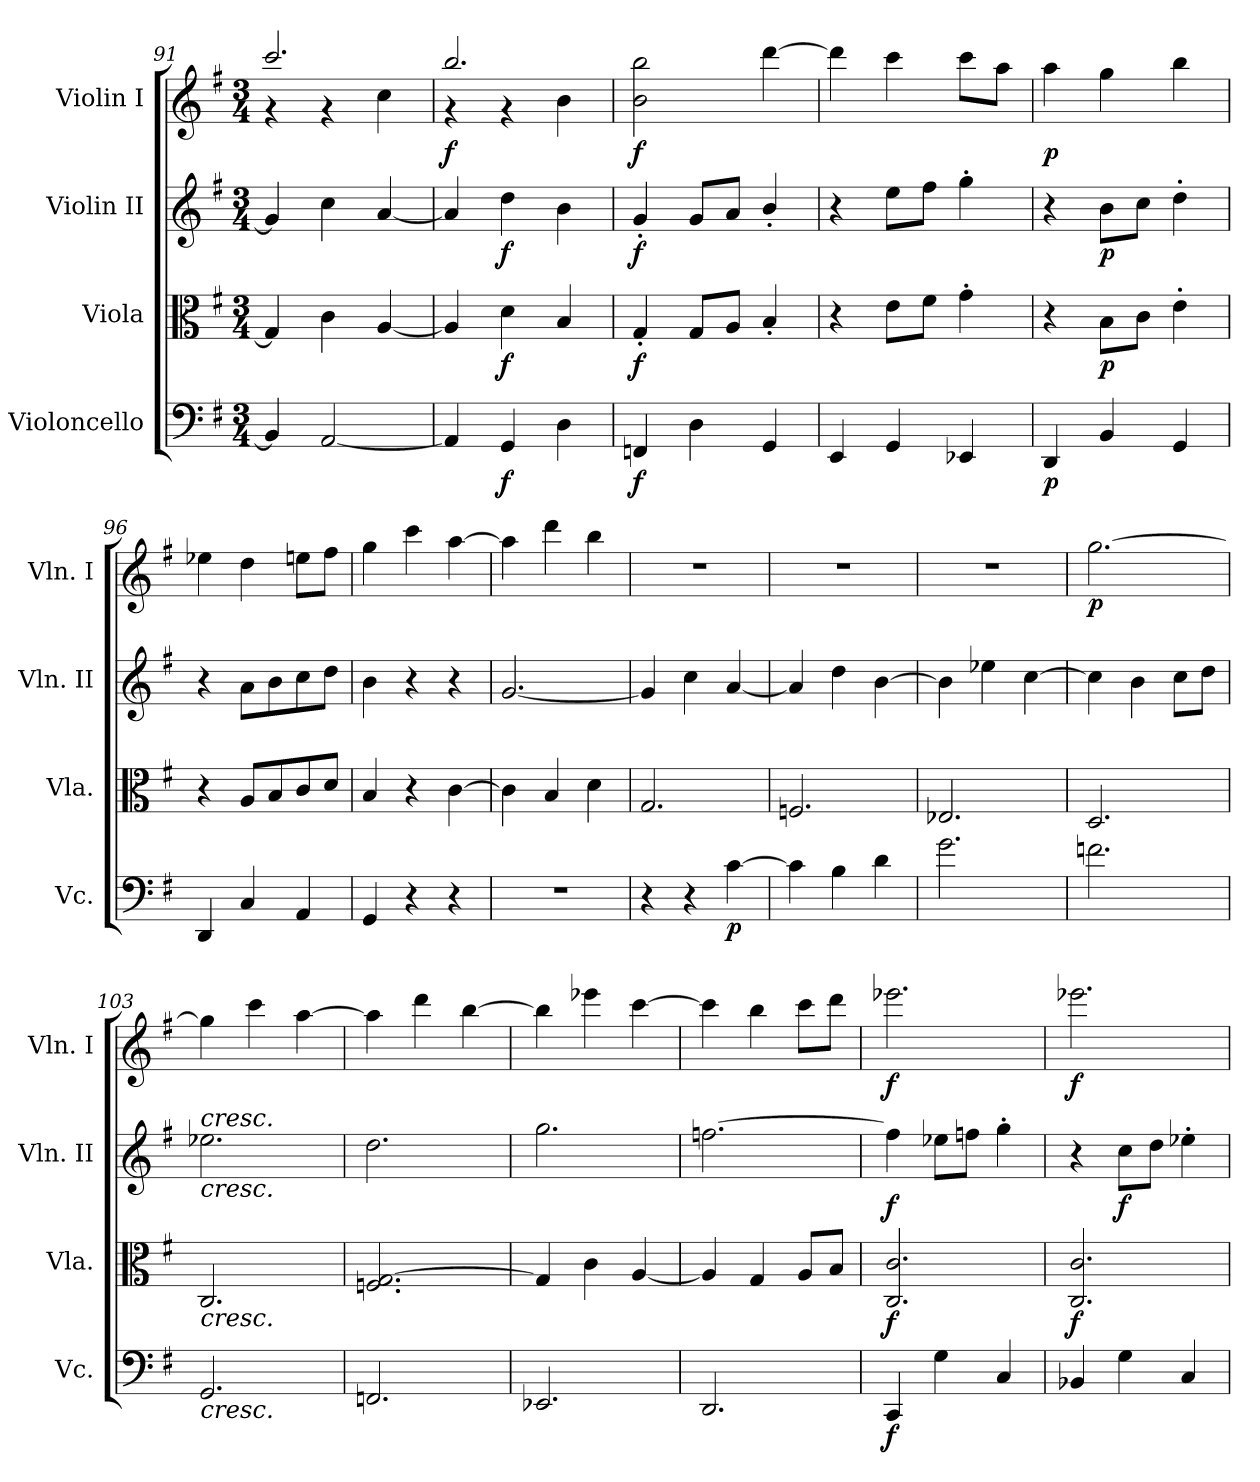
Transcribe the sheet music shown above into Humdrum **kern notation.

**kern	**dynam	**kern	**dynam	**kern	**dynam	**kern	**dynam
*part4	*part4	*part3	*part3	*part2	*part2	*part1	*part1
*staff4	*staff4	*staff3	*staff3	*staff2	*staff2	*staff1	*staff1
*I"Violoncello	*	*I"Viola	*	*I"Violin II	*	*I"Violin I	*
*I'Vc.	*	*I'Vla.	*	*I'Vln. II	*	*I'Vln. I	*
*clefF4	*	*clefC3	*	*clefG2	*	*clefG2	*
*k[f#]	*	*k[f#]	*	*k[f#]	*	*k[f#]	*
*G:	*	*G:	*	*G:	*	*G:	*
*M3/4	*	*M3/4	*	*M3/4	*	*M3/4	*
=91	=91	=91	=91	=91	=91	=91	=91
*	*	*	*	*	*	*^	*
4BB/]	.	4G/]	.	4g/]	.	2.ccc/	4r	.
[2AA/	.	4c\	.	4cc\	.	.	4r	.
.	.	[4A/	.	[4a/	.	.	4cc\	.
=92	=92	=92	=92	=92	=92	=92	=92	=92
!	!	!	!	!	!	!	!	!LO:DY:b
4AA/]	.	4A/]	.	4a/]	.	2.bb/	4r	f
!	!LO:DY:b	!	!LO:DY:b	!	!LO:DY:b	!	!	!
4GG/	f	4d\	f	4dd\	f	.	4r	.
4D\	.	4B/	.	4b\	.	.	4b\	.
=93	=93	=93	=93	=93	=93	=93	=93	=93
!	!LO:DY:b	!	!LO:DY:b	!	!LO:DY:b	!	!	!LO:DY:b
*	*	*	*	*	*	*v	*v	*
4FFn/	f	4G'/	f	4g'/	f	2b\ 2bb\	f
4D\	.	8G/L	.	8g/L	.	.	.
.	.	8A/J	.	8a/J	.	.	.
4GG/	.	4B'/	.	4b'/	.	[4ddd\	.
=94	=94	=94	=94	=94	=94	=94	=94
4EE/	.	4r	.	4r	.	4ddd\]	.
4GG/	.	8e\L	.	8ee\L	.	4ccc\	.
.	.	8f#\J	.	8ff#\J	.	.	.
4EE-X/	.	4g'\	.	4gg'\	.	8ccc\L	.
.	.	.	.	.	.	8aa\J	.
=95	=95	=95	=95	=95	=95	=95	=95
!	!LO:DY:b	!	!	!	!	!	!LO:DY:b
4DD/	p	4r	.	4r	.	4aa\	p
!	!	!	!LO:DY:b	!	!LO:DY:b	!	!
4BB/	.	8B\L	p	8b\L	p	4gg\	.
.	.	8c\J	.	8cc\J	.	.	.
4GG/	.	4e'\	.	4dd'\	.	4bb\	.
=96	=96	=96	=96	=96	=96	=96	=96
4DD/	.	4r	.	4r	.	4ee-X\	.
4C/	.	8A/L	.	8a\L	.	4dd\	.
.	.	8B/	.	8b\	.	.	.
4AA/	.	8c/	.	8cc\	.	8een\L	.
.	.	8d/J	.	8dd\J	.	8ff#\J	.
=97	=97	=97	=97	=97	=97	=97	=97
4GG/	.	4B/	.	4b\	.	4gg\	.
4r	.	4r	.	4r	.	4ccc\	.
4r	.	[4c\	.	4r	.	[4aa\	.
=98	=98	=98	=98	=98	=98	=98	=98
2.r	.	4c\]	.	[2.g/	.	4aa\]	.
.	.	4B/	.	.	.	4ddd\	.
.	.	4d\	.	.	.	4bb\	.
=99	=99	=99	=99	=99	=99	=99	=99
4r	.	2.G/	.	4g/]	.	2.r	.
4r	.	.	.	4cc\	.	.	.
!	!LO:DY:b	!	!	!	!	!	!
[4c\	p	.	.	[4a/	.	.	.
=100	=100	=100	=100	=100	=100	=100	=100
4c\]	.	2.Fn/	.	4a/]	.	2.r	.
4B\	.	.	.	4dd\	.	.	.
4d\	.	.	.	[4b\	.	.	.
=101	=101	=101	=101	=101	=101	=101	=101
2.g\	.	2.E-X/	.	4b\]	.	2.r	.
.	.	.	.	4ee-X\	.	.	.
.	.	.	.	[4cc\	.	.	.
=102	=102	=102	=102	=102	=102	=102	=102
!	!	!	!	!	!	!	!LO:DY:b
2.fn\	.	2.D/	.	4cc\]	.	[2.gg\	p
.	.	.	.	4b\	.	.	.
.	.	.	.	8cc\L	.	.	.
.	.	.	.	8dd\J	.	.	.
=103	=103	=103	=103	=103	=103	=103	=103
!	!	!	!	!LO:TX:a:i:t=cresc.	!	!	!
!	!	!	!	!LO:TX:b:i:t=cresc.	!	!	!
!	!	!LO:TX:b:i:t=cresc.	!	!	!	!	!
!LO:TX:b:i:t=cresc.	!	!	!	!	!	!	!
2.GG/	.	2.C/	.	2.ee-X\	.	4gg\]	.
.	.	.	.	.	.	4ccc\	.
.	.	.	.	.	.	[4aa\	.
=104	=104	=104	=104	=104	=104	=104	=104
2.FFn/	.	2.Fn/ [2.G/	.	2.dd\	.	4aa\]	.
.	.	.	.	.	.	4ddd\	.
.	.	.	.	.	.	[4bb\	.
=105	=105	=105	=105	=105	=105	=105	=105
2.EE-X/	.	4G/]	.	2.gg\	.	4bb\]	.
.	.	4c\	.	.	.	4eee-X\	.
.	.	[4A/	.	.	.	[4ccc\	.
=106	=106	=106	=106	=106	=106	=106	=106
2.DD/	.	4A/]	.	[2.ffn\	.	4ccc\]	.
.	.	4G/	.	.	.	4bb\	.
.	.	8A/L	.	.	.	8ccc\L	.
.	.	8B/J	.	.	.	8ddd\J	.
=107	=107	=107	=107	=107	=107	=107	=107
!	!LO:DY:b	!	!LO:DY:b	!	!LO:DY:b	!	!LO:DY:b
4CC/	f	2.C/ 2.c/	f	4ff\]	f	2.eee-X\	f
4G\	.	.	.	8ee-X\L	.	.	.
.	.	.	.	8ffn\J	.	.	.
4C/	.	.	.	4gg'\	.	.	.
=108	=108	=108	=108	=108	=108	=108	=108
!	!	!	!LO:DY:b	!	!	!	!LO:DY:b
4BB-X/	.	2.C/ 2.c/	f	4r	.	2.eee-X\	f
!	!	!	!	!	!LO:DY:b	!	!
4G\	.	.	.	8cc\L	f	.	.
.	.	.	.	8dd\J	.	.	.
4C/	.	.	.	4ee-X'\	.	.	.
=	=	=	=	=	=	=	=
*-	*-	*-	*-	*-	*-	*-	*-
